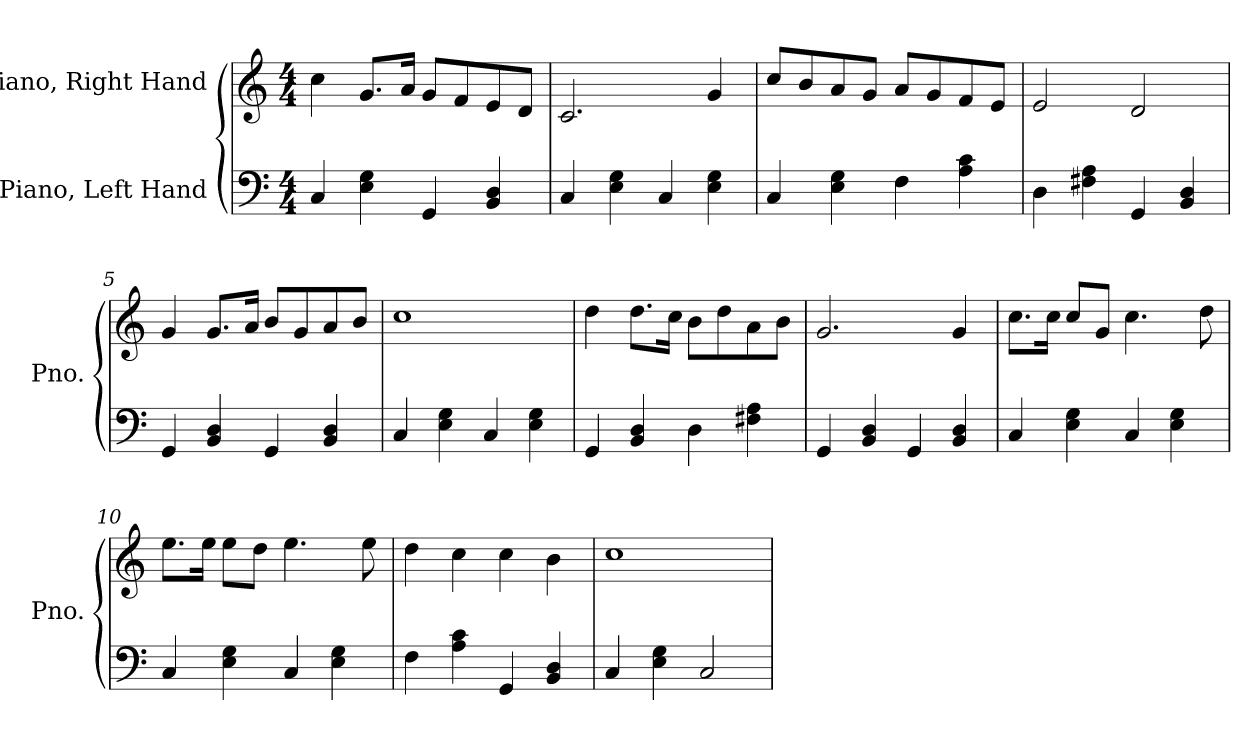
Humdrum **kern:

**kern	**kern
*part2	*part1
*staff2	*staff1
*I"Piano, Left Hand	*I"Piano, Right Hand
*I'Pno.	*I'Pno.
*clefF4	*clefG2
*k[]	*k[]
*M4/4	*M4/4
*MM120	*MM120
=1	=1
4C/	4cc\
4E\ 4G\	8.g/L
.	16a/Jk
4GG/	8g/L
.	8f/
4BB/ 4D/	8e/
.	8d/J
=2	=2
4C/	2.c/
4E\ 4G\	.
4C/	.
4E\ 4G\	4g/
=3	=3
4C/	8cc/L
.	8b/
4E\ 4G\	8a/
.	8g/J
4F\	8a/L
.	8g/
4A\ 4c\	8f/
.	8e/J
=4	=4
4D\	2e/
4F#X\ 4A\	.
4GG/	2d/
4BB/ 4D/	.
=5	=5
4GG/	4g/
4BB/ 4D/	8.g/L
.	16a/Jk
4GG/	8b/L
.	8g/
4BB/ 4D/	8a/
.	8b/J
!!LO:LB:g=z
=6	=6
4C/	1cc
4E\ 4G\	.
4C/	.
4E\ 4G\	.
=7	=7
4GG/	4dd\
4BB/ 4D/	8.dd\L
.	16cc\Jk
4D\	8b\L
.	8dd\
4F#X\ 4A\	8a\
.	8b\J
=8	=8
4GG/	2.g/
4BB/ 4D/	.
4GG/	.
4BB/ 4D/	4g/
=9	=9
4C/	8.cc\L
.	16cc\Jk
4E\ 4G\	8cc/L
.	8g/J
4C/	4.cc\
4E\ 4G\	.
.	8dd\
=10	=10
4C/	8.ee\L
.	16ee\Jk
4E\ 4G\	8ee\L
.	8dd\J
4C/	4.ee\
4E\ 4G\	.
.	8ee\
=11	=11
4F\	4dd\
4A\ 4c\	4cc\
4GG/	4cc\
4BB/ 4D/	4b\
=12	=12
4C/	1cc
4E\ 4G\	.
2C/	.
=	=
*-	*-
